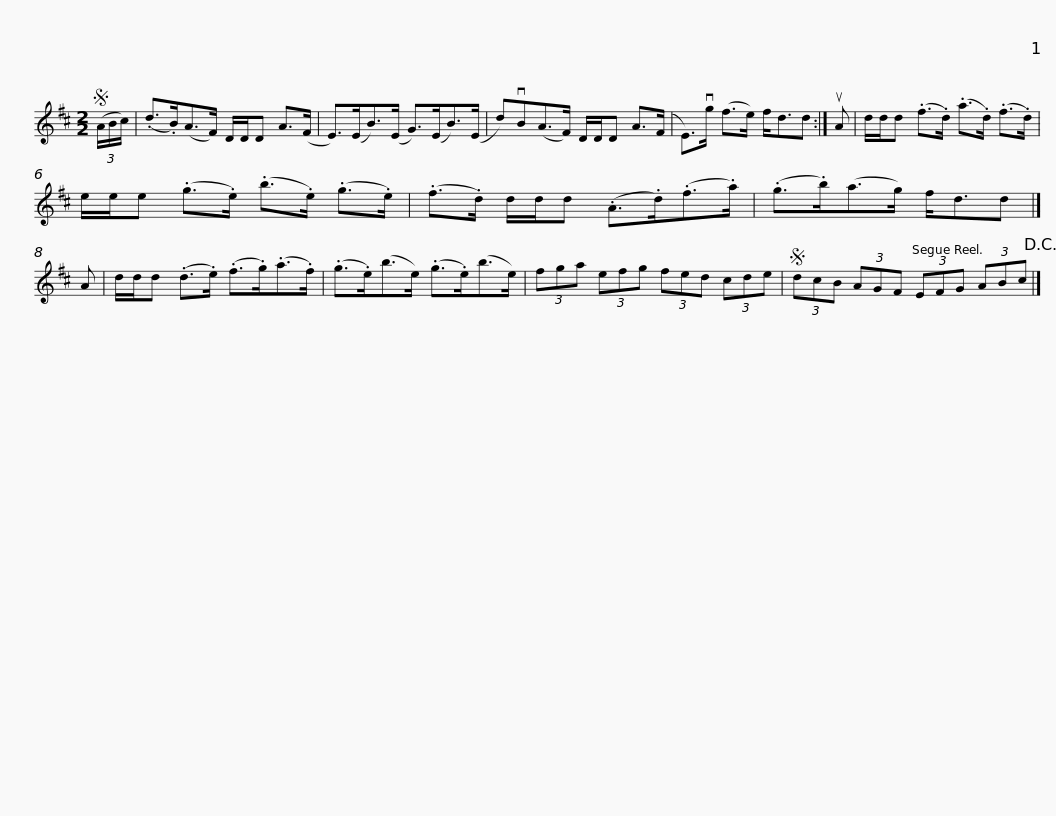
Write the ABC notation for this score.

X:1
L:1/8
M:2/2
I:linebreak $
K:D
V:1 treble
V:1
S (3(A/B/c/) | (.d>.B)(A>F) D/D/D A>(F | E>)(EB>)(E G>)(EB>)(E | d)vB(A>F) D/D/D A>(F | E>)vg (f>e) f<dd :| %5
 uA |$ d/d/d (.f>.d) (.a>.d) (.f>.d) | e/e/e (.g>.e) (.b>.e) (.g>.e) | (.f>.d) d/d/d (.A>.d)(.f>.a) | (.g>.b)(a>g) f<dd |] %10
 A |$ d/d/d (.d>.e) (.f>.g)(.a>.f) | (.g>.e)(b>e) (.g>.e)(b>e) | (3fga (3efg (3fed (3cde |S (3dcB (3AGF (3EFG (3ABc!D.C.! |] %15
